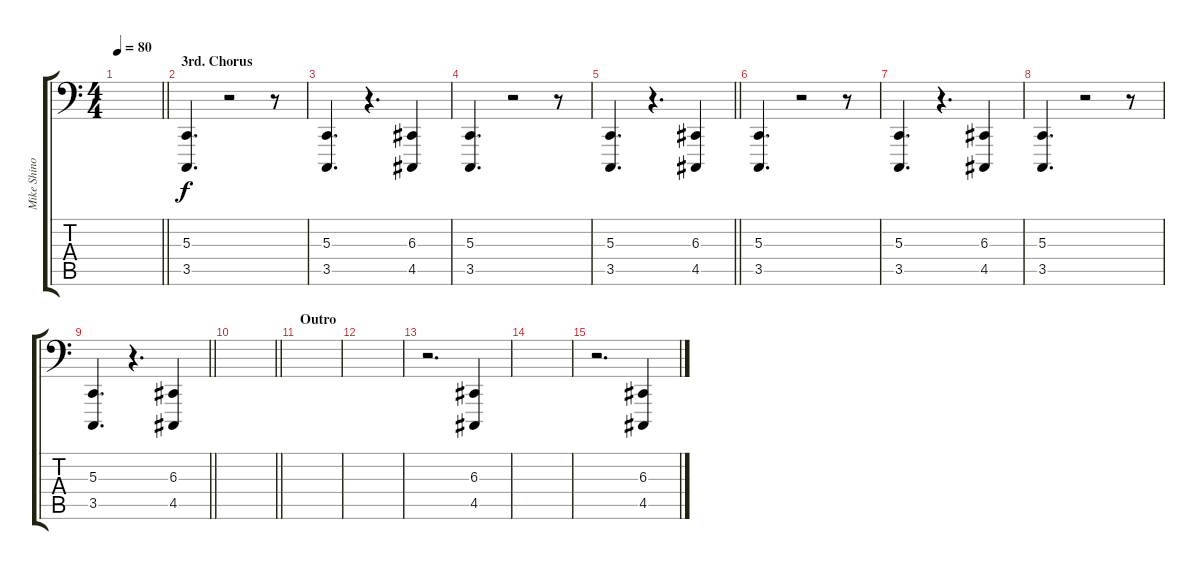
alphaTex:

\track ("Mike Shinoda - Bass" "Mike Shino") {instrument ocarina}
\staff {score tabs}
\tuning (E2 B1 G1 D1 A0 E0) {hide}
\ts (4 4)
\tempo 80
\clef f4
\barLineRight lightlight
\ks c
|
\section ("" "3rd. Chorus")
(5.3 3.5).4{d} r.2 r.8 |
(5.3 3.5).4{d} r.4{d} (6.3 4.5).4 |
(5.3 3.5).4{d} r.2 r.8 |
\barLineRight lightlight
(5.3 3.5).4{d} r.4{d} (6.3 4.5).4 |
(5.3 3.5).4{d} r.2 r.8 |
(5.3 3.5).4{d} r.4{d} (6.3 4.5).4 |
(5.3 3.5).4{d} r.2 r.8 |
\barLineRight lightlight
(5.3 3.5).4{d} r.4{d} (6.3 4.5).4 |
\barLineRight lightlight
|
\section ("" "Outro")
|
|
r.2{d} (6.3 4.5).4 |
|
r.2{d} (6.3 4.5).4
